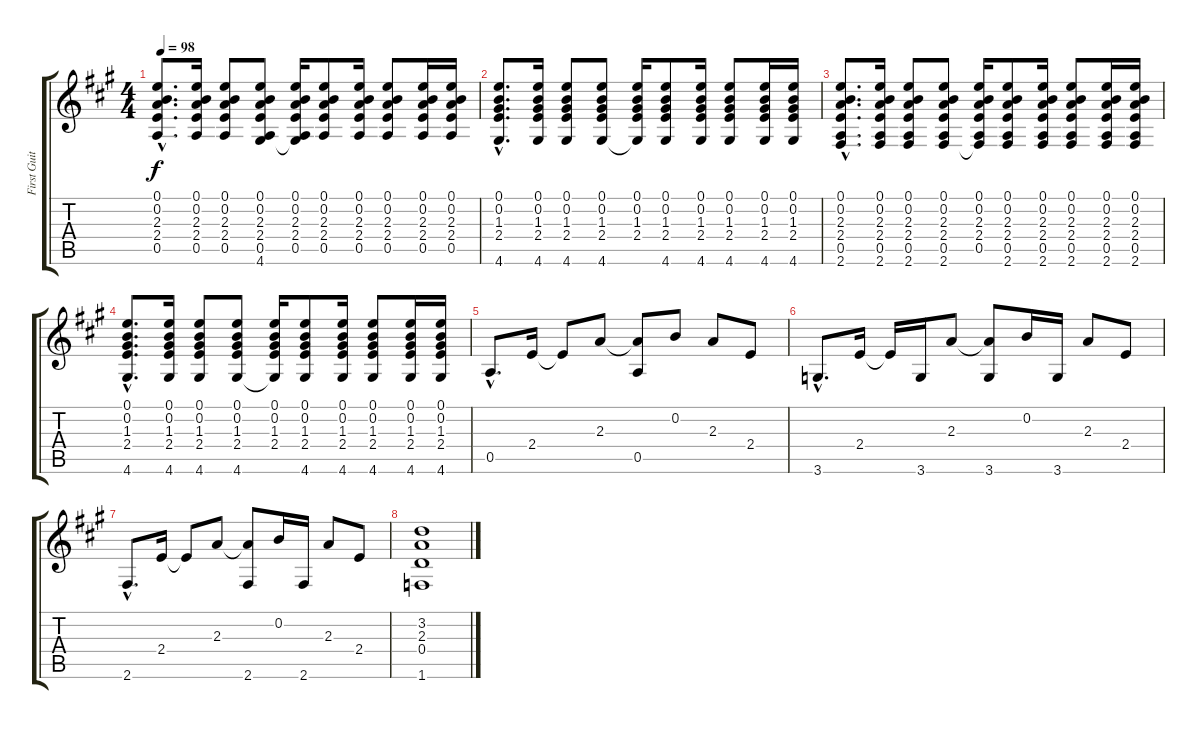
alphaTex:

\track ("First Guitar" "First Guit") {instrument acousticguitarsteel}
\staff {score tabs}
\tuning (E4 B3 G3 D3 A2 E2) {hide}
\ts (4 4)
\tempo 98
\clef g2
\ks a
(0.1{hac} 0.2{hac} 2.3{hac} 2.4{hac} 0.5{hac}).8{d dy f} (0.1 0.2 2.3 2.4 0.5).16 (0.1 0.2 2.3 2.4 0.5).8 (0.1 0.2 2.3 2.4 0.5 4.6{t}).8 (0.1 0.2 2.3 2.4 0.5 4.6{t}).16 (0.1 0.2 2.3 2.4 0.5).8 (0.1 0.2 2.3 2.4 0.5).16 (0.1 0.2 2.3 2.4 0.5).8 (0.1 0.2 2.3 2.4 0.5).16 (0.1 0.2 2.3 2.4 0.5).16 |
(0.1{hac} 0.2{hac} 1.3{hac} 2.4{hac} 4.6{hac}).8{d} (0.1 0.2 1.3 2.4 4.6).16 (0.1 0.2 1.3 2.4 4.6).8 (0.1 0.2 1.3 2.4 4.6).8 (0.1 0.2 1.3 2.4 4.6{t}).16 (0.1 0.2 1.3 2.4 4.6).8 (0.1 0.2 1.3 2.4 4.6).16 (0.1 0.2 1.3 2.4 4.6).8 (0.1 0.2 1.3 2.4 4.6).16 (0.1 0.2 1.3 2.4 4.6).16 |
(0.1{hac} 0.2{hac} 2.3{hac} 2.4{hac} 0.5{hac} 2.6{hac}).8{d} (0.1 0.2 2.3 2.4 0.5 2.6).16 (0.1 0.2 2.3 2.4 0.5 2.6).8 (0.1 0.2 2.3 2.4 0.5 2.6).8 (0.1 0.2 2.3 2.4 0.5 2.6{t}).16 (0.1 0.2 2.3 2.4 0.5 2.6).8 (0.1 0.2 2.3 2.4 0.5 2.6).16 (0.1 0.2 2.3 2.4 0.5 2.6).8 (0.1 0.2 2.3 2.4 0.5 2.6).16 (0.1 0.2 2.3 2.4 0.5 2.6).16 |
(0.1{hac} 0.2{hac} 1.3{hac} 2.4{hac} 4.6{hac}).8{d} (0.1 0.2 1.3 2.4 4.6).16 (0.1 0.2 1.3 2.4 4.6).8 (0.1 0.2 1.3 2.4 4.6).8 (0.1 0.2 1.3 2.4 4.6{t}).16 (0.1 0.2 1.3 2.4 4.6).8 (0.1 0.2 1.3 2.4 4.6).16 (0.1 0.2 1.3 2.4 4.6).8 (0.1 0.2 1.3 2.4 4.6).16 (0.1 0.2 1.3 2.4 4.6).16 |
0.5{hac}.8{d} 2.4.16 2.4{t}.8 2.3.8 (2.3{t} 0.5).8 0.2.8 2.3.8 2.4.8 |
3.6{hac}.8{d} 2.4.16 2.4{t}.16 3.6.16 2.3.8 (2.3{t} 3.6).8 0.2.16 3.6.16 2.3.8 2.4.8 |
2.6{hac}.8{d} 2.4.16 2.4{t}.8 2.3.8 (2.3{t} 2.6).8 0.2.16 2.6.16 2.3.8 2.4.8 |
(3.2 2.3 0.4 1.6).1
